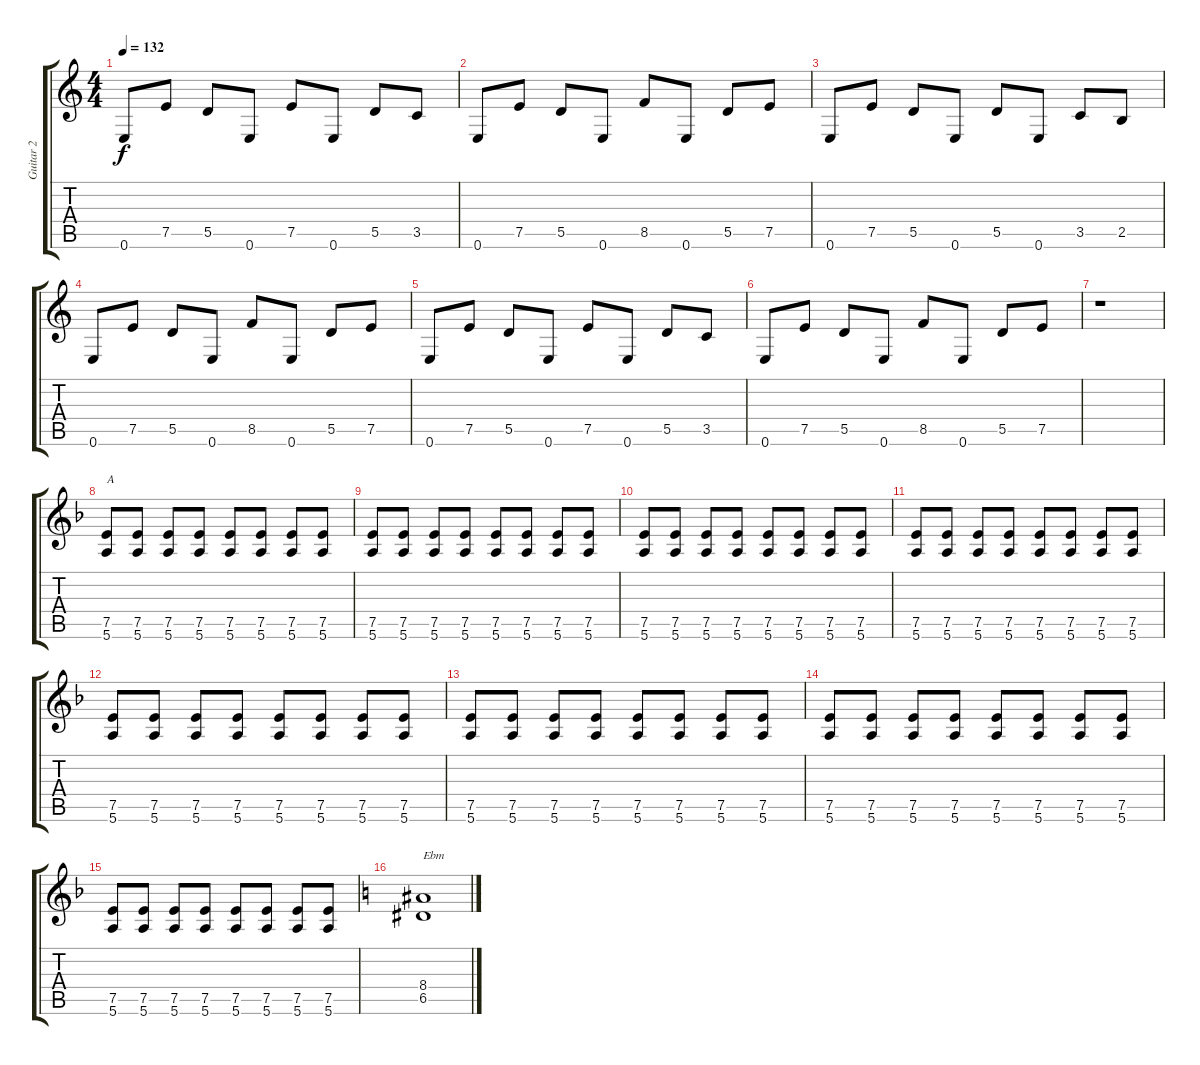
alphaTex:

\track ("Guitar 2" "Guitar 2") {instrument overdrivenguitar}
\staff {score tabs}
\tuning (E4 B3 G3 D3 A2 E2) {hide}
\ts (4 4)
\tempo 132
\clef g2
\ks aminor
0.6.8{dy f} 7.5.8 5.5.8 0.6.8 7.5.8 0.6.8 5.5.8 3.5.8 |
0.6.8 7.5.8 5.5.8 0.6.8 8.5.8 0.6.8 5.5.8 7.5.8 |
0.6.8 7.5.8 5.5.8 0.6.8 5.5.8 0.6.8 3.5.8 2.5.8 |
0.6.8 7.5.8 5.5.8 0.6.8 8.5.8 0.6.8 5.5.8 7.5.8 |
0.6.8 7.5.8 5.5.8 0.6.8 7.5.8 0.6.8 5.5.8 3.5.8 |
0.6.8 7.5.8 5.5.8 0.6.8 8.5.8 0.6.8 5.5.8 7.5.8 |
r.1 |
\ks dminor
(7.5 5.6).8{txt "A"} (7.5 5.6).8 (7.5 5.6).8 (7.5 5.6).8 (7.5 5.6).8 (7.5 5.6).8 (7.5 5.6).8 (7.5 5.6).8 |
(7.5 5.6).8 (7.5 5.6).8 (7.5 5.6).8 (7.5 5.6).8 (7.5 5.6).8 (7.5 5.6).8 (7.5 5.6).8 (7.5 5.6).8 |
(7.5 5.6).8 (7.5 5.6).8 (7.5 5.6).8 (7.5 5.6).8 (7.5 5.6).8 (7.5 5.6).8 (7.5 5.6).8 (7.5 5.6).8 |
(7.5 5.6).8 (7.5 5.6).8 (7.5 5.6).8 (7.5 5.6).8 (7.5 5.6).8 (7.5 5.6).8 (7.5 5.6).8 (7.5 5.6).8 |
(7.5 5.6).8 (7.5 5.6).8 (7.5 5.6).8 (7.5 5.6).8 (7.5 5.6).8 (7.5 5.6).8 (7.5 5.6).8 (7.5 5.6).8 |
(7.5 5.6).8 (7.5 5.6).8 (7.5 5.6).8 (7.5 5.6).8 (7.5 5.6).8 (7.5 5.6).8 (7.5 5.6).8 (7.5 5.6).8 |
(7.5 5.6).8 (7.5 5.6).8 (7.5 5.6).8 (7.5 5.6).8 (7.5 5.6).8 (7.5 5.6).8 (7.5 5.6).8 (7.5 5.6).8 |
(7.5 5.6).8 (7.5 5.6).8 (7.5 5.6).8 (7.5 5.6).8 (7.5 5.6).8 (7.5 5.6).8 (7.5 5.6).8 (7.5 5.6).8 |
\ks aminor
(8.4 6.5).1{txt "Ebm"}
